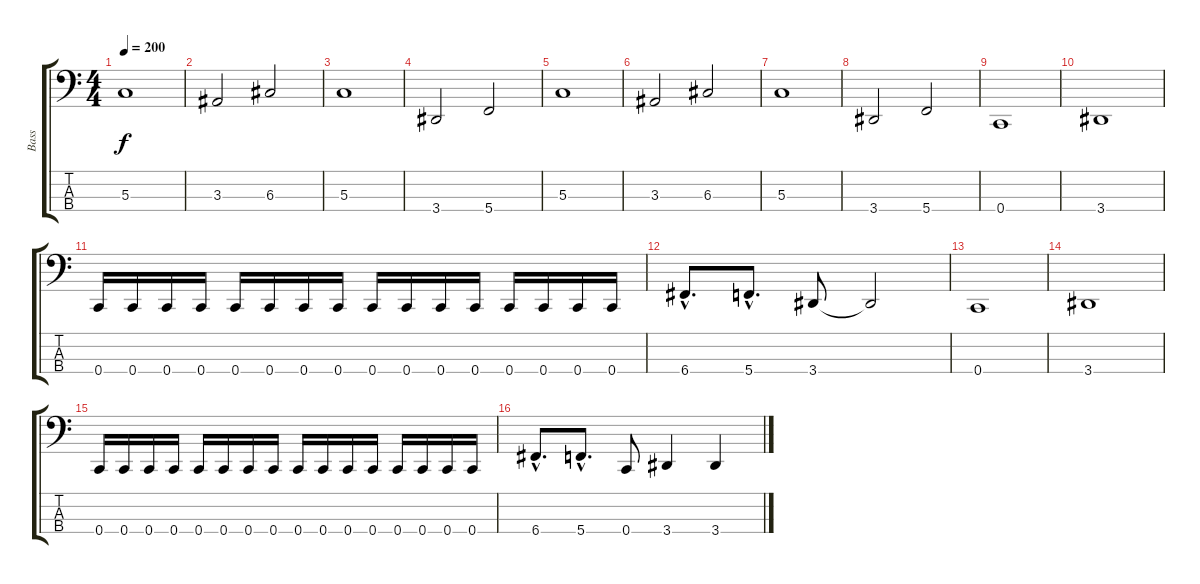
\track ("Bass" "Bass") {instrument electricbasspick}
\staff {score tabs}
\tuning (F2 C2 G1 C1) {hide}
\ts (4 4)
\tempo 200
\clef f4
\ks c
5.3.1{dy f} |
3.3.2 6.3.2 |
5.3.1 |
3.4.2 5.4.2 |
5.3.1 |
3.3.2 6.3.2 |
5.3.1 |
3.4.2 5.4.2 |
0.4.1 |
3.4.1 |
0.4.16 0.4.16 0.4.16 0.4.16 0.4.16 0.4.16 0.4.16 0.4.16 0.4.16 0.4.16 0.4.16 0.4.16 0.4.16 0.4.16 0.4.16 0.4.16 |
6.4{hac}.8{d} 5.4{hac}.8{d} 3.4.8 3.4{t}.2 |
0.4.1 |
3.4.1 |
0.4.16 0.4.16 0.4.16 0.4.16 0.4.16 0.4.16 0.4.16 0.4.16 0.4.16 0.4.16 0.4.16 0.4.16 0.4.16 0.4.16 0.4.16 0.4.16 |
6.4{hac}.8{d} 5.4{hac}.8{d} 0.4.8 3.4.4 3.4.4
